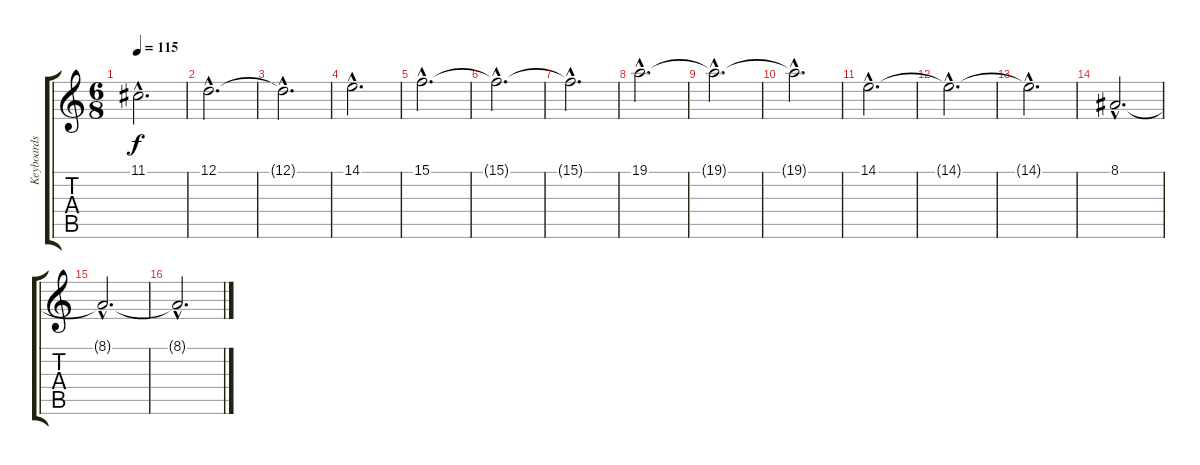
\track ("Keyboards II" "Keyboards ") {instrument synthstrings1}
\staff {score tabs}
\tuning (D4 A3 F3 C3 G2 C2) {hide}
\ts (6 8)
\tempo 115
\clef g2
\ks c
11.1{hac t}.2{d dy f} |
12.1{hac}.2{d} |
12.1{hac t}.2{d} |
14.1{hac}.2{d} |
15.1{hac}.2{d} |
15.1{hac t}.2{d} |
15.1{hac t}.2{d} |
19.1{hac}.2{d} |
19.1{hac t}.2{d} |
19.1{hac t}.2{d} |
14.1{hac}.2{d} |
14.1{hac t}.2{d} |
14.1{hac t}.2{d} |
8.1{hac}.2{d} |
8.1{hac t}.2{d} |
8.1{hac t}.2{d}
